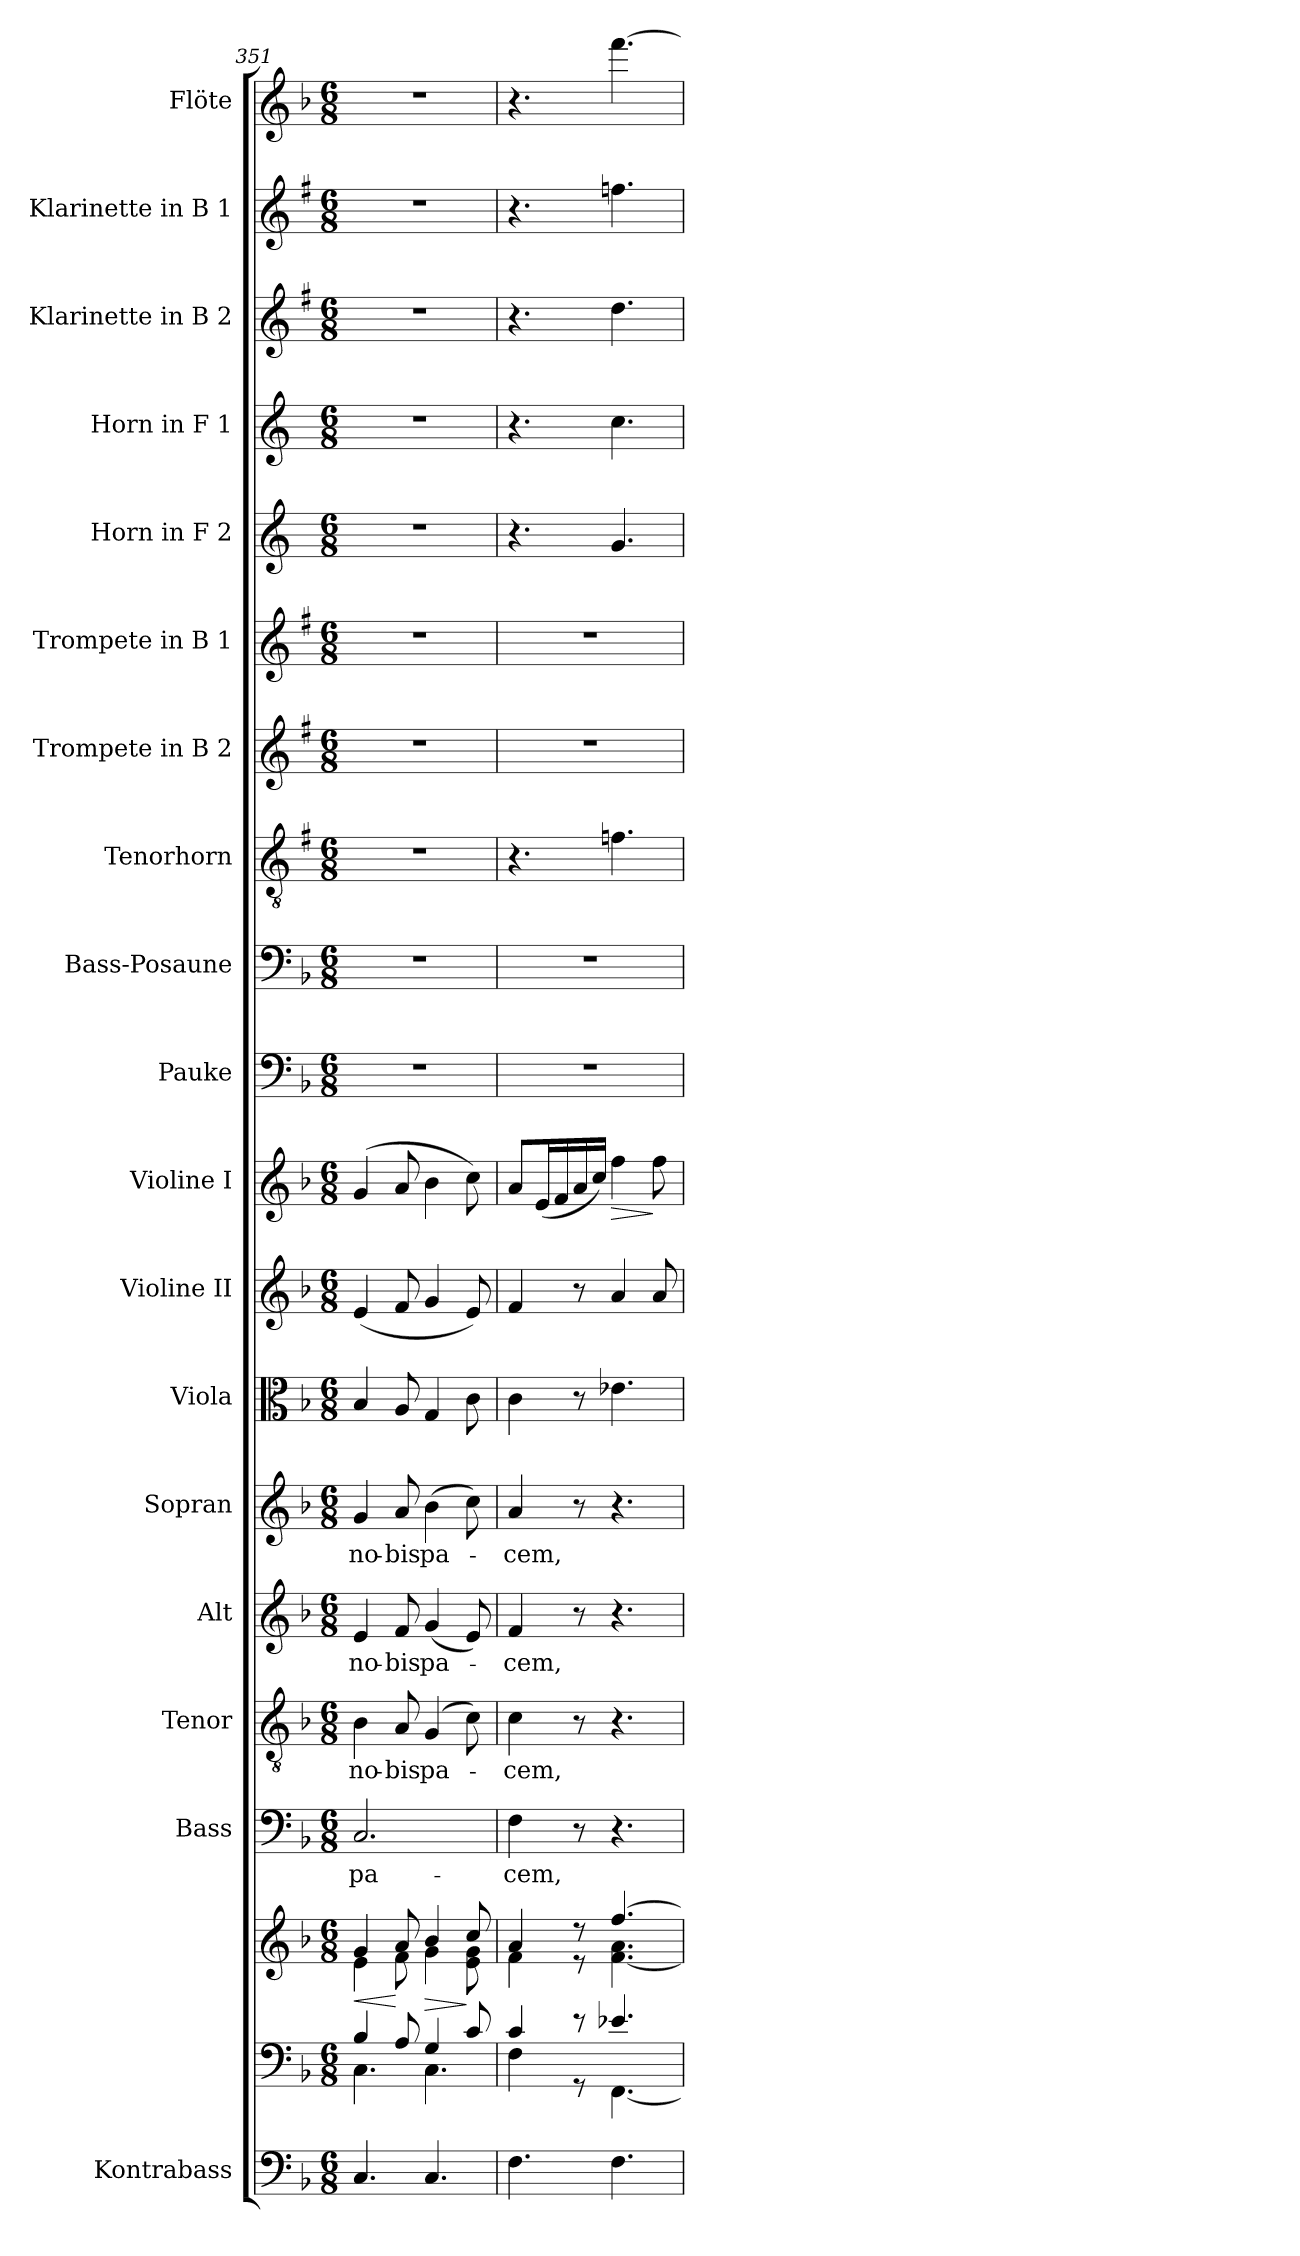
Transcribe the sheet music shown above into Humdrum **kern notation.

**kern	**kern	**kern	**dynam	**kern	**text	**kern	**text	**kern	**text	**kern	**text	**kern	**kern	**kern	**dynam	**kern	**kern	**kern	**kern	**kern	**kern	**kern	**kern	**kern	**kern
*part19	*part18	*part18	*part18	*part17	*part17	*part16	*part16	*part15	*part15	*part14	*part14	*part13	*part12	*part11	*part11	*part10	*part9	*part8	*part7	*part6	*part5	*part4	*part3	*part2	*part1
*staff20	*staff19	*staff18	*staff18/19	*staff17	*staff17	*staff16	*staff16	*staff15	*staff15	*staff14	*staff14	*staff13	*staff12	*staff11	*staff11	*staff10	*staff9	*staff8	*staff7	*staff6	*staff5	*staff4	*staff3	*staff2	*staff1
*I"Kontrabass	*	*	*	*I"Bass	*	*I"Tenor	*	*I"Alt	*	*I"Sopran	*	*I"Viola	*I"Violine II	*I"Violine I	*	*I"Pauke	*I"Bass-Posaune	*I"Tenorhorn	*I"Trompete in B 2	*I"Trompete in B 1	*I"Horn in F 2	*I"Horn in F 1	*I"Klarinette in B 2	*I"Klarinette in B 1	*I"Flöte
*I'Kb.	*	*	*	*I'B	*	*I'T	*	*I'A	*	*I'S	*	*I'Vla.	*I'Vl. II	*I'Vl. I	*	*I'Pk.	*I'B. Pos.	*I'T	*	*	*I'Hrn. 2	*I'Hrn. 1	*	*	*I'Fl.
*clefF4	*clefF4	*clefG2	*	*clefF4	*	*clefGv2	*	*clefG2	*	*clefG2	*	*clefC3	*clefG2	*clefG2	*	*clefF4	*clefF4	*clefGv2	*clefG2	*clefG2	*clefG2	*clefG2	*clefG2	*clefG2	*clefG2
*ITrd7c12	*	*	*	*	*	*	*	*	*	*	*	*	*	*	*	*	*	*ITrd1c2	*ITrd1c2	*ITrd1c2	*ITrd4c7	*ITrd4c7	*ITrd1c2	*ITrd1c2	*
*k[b-]	*k[b-]	*k[b-]	*	*k[b-]	*	*k[b-]	*	*k[b-]	*	*k[b-]	*	*k[b-]	*k[b-]	*k[b-]	*	*k[b-]	*k[b-]	*k[b-]	*k[b-]	*k[b-]	*k[b-]	*k[b-]	*k[b-]	*k[b-]	*k[b-]
*F:	*F:	*F:	*	*F:	*	*F:	*	*F:	*	*F:	*	*F:	*F:	*F:	*	*F:	*F:	*F:	*F:	*F:	*F:	*F:	*F:	*F:	*F:
*M6/8	*M6/8	*M6/8	*	*M6/8	*	*M6/8	*	*M6/8	*	*M6/8	*	*M6/8	*M6/8	*M6/8	*	*M6/8	*M6/8	*M6/8	*M6/8	*M6/8	*M6/8	*M6/8	*M6/8	*M6/8	*M6/8
=351	=351	=351	=351	=351	=351	=351	=351	=351	=351	=351	=351	=351	=351	=351	=351	=351	=351	=351	=351	=351	=351	=351	=351	=351	=351
*	*^	*	*	*	*	*	*	*	*	*	*	*	*	*	*	*	*	*	*	*	*	*	*	*	*
!	!	!	!	!LO:HP:b	!	!LO:LY:b	!	!LO:LY:b	!	!LO:LY:b	!	!LO:LY:b	!	!	!	!	!	!	!	!	!	!	!	!	!	!
*	*	*	*^	*	*	*	*	*	*	*	*	*	*	*	*	*	*	*	*	*	*	*	*	*	*	*
4.CC/	4B-/	4.C\	4g/	4e\	<	2.C/	pa-	4B-\	no-	4e/	no-	4g/	no-	4B-/	(<4e/	(4g/	.	2.r	2.r	2.r	2.r	2.r	2.r	2.r	2.r	2.r	2.r
!	!	!	!	!	!	!	!	!	!LO:LY:b	!	!LO:LY:b	!	!LO:LY:b	!	!	!	!	!	!	!	!	!	!	!	!	!	!
.	8A/	.	8a/	8f\	[	.	.	8A/	-bis	8f/	-bis	8a/	-bis	8A/	8f/	8a/	.	.	.	.	.	.	.	.	.	.	.
!	!	!	!	!	!LO:HP:b	!	!	!	!LO:LY:b	!	!LO:LY:b	!	!LO:LY:b	!	!	!	!	!	!	!	!	!	!	!	!	!	!
4.CC/	4G/	4.C\	4b-/	4g\	>	.	.	(4G/	pa-	(<4g/	pa-	(>4b-\	pa-	4G/	4g/	4b-\	.	.	.	.	.	.	.	.	.	.	.
.	8c/	.	8cc/	8e\ 8g\	]	.	.	8c\)	.	8e/)	.	8cc\)	.	8c\	8e/)	8cc\)	.	.	.	.	.	.	.	.	.	.	.
!!LO:PB:g=z
=352	=352	=352	=352	=352	=352	=352	=352	=352	=352	=352	=352	=352	=352	=352	=352	=352	=352	=352	=352	=352	=352	=352	=352	=352	=352	=352	=352
!	!	!	!	!	!	!	!LO:LY:b	!	!LO:LY:b	!	!LO:LY:b	!	!LO:LY:b	!	!	!	!	!	!	!	!	!	!	!	!	!	!
4.FF\	4c/	4F\	4a/	4f\	.	4F\	-cem,	4c\	-cem,	4f/	-cem,	4a/	-cem,	4c\	4f/	8a/L	.	2.r	2.r	4.r	2.r	2.r	4.r	4.r	4.r	4.r	4.r
.	.	.	.	.	.	.	.	.	.	.	.	.	.	.	.	(<16e/L	.	.	.	.	.	.	.	.	.	.	.
.	.	.	.	.	.	.	.	.	.	.	.	.	.	.	.	16f/	.	.	.	.	.	.	.	.	.	.	.
.	8r	8r	8r	8r	.	8r	.	8r	.	8r	.	8r	.	8r	8r	16a/	.	.	.	.	.	.	.	.	.	.	.
.	.	.	.	.	.	.	.	.	.	.	.	.	.	.	.	16cc/JJ)	.	.	.	.	.	.	.	.	.	.	.
!	!	!	!	!	!	!	!	!	!	!	!	!	!	!	!	!	!LO:HP:b	!	!	!	!	!	!	!	!	!	!
4.FF\	4.e-X/	[<4.FF\	[>4.ff/	[<4.f\ 4.a\	.	4.r	.	4.r	.	4.r	.	4.r	.	4.e-X\	4a/	4ff\	>	.	.	4.e-X\	.	.	4.c/	4.f\	4.cc\	4.ee-X\	[4.fff\
.	.	.	.	.	.	.	.	.	.	.	.	.	.	.	8a/	8ff\	]	.	.	.	.	.	.	.	.	.	.
*	*v	*v	*	*	*	*	*	*	*	*	*	*	*	*	*	*	*	*	*	*	*	*	*	*	*	*	*
*	*	*v	*v	*	*	*	*	*	*	*	*	*	*	*	*	*	*	*	*	*	*	*	*	*	*	*
=	=	=	=	=	=	=	=	=	=	=	=	=	=	=	=	=	=	=	=	=	=	=	=	=	=
*-	*-	*-	*-	*-	*-	*-	*-	*-	*-	*-	*-	*-	*-	*-	*-	*-	*-	*-	*-	*-	*-	*-	*-	*-	*-
